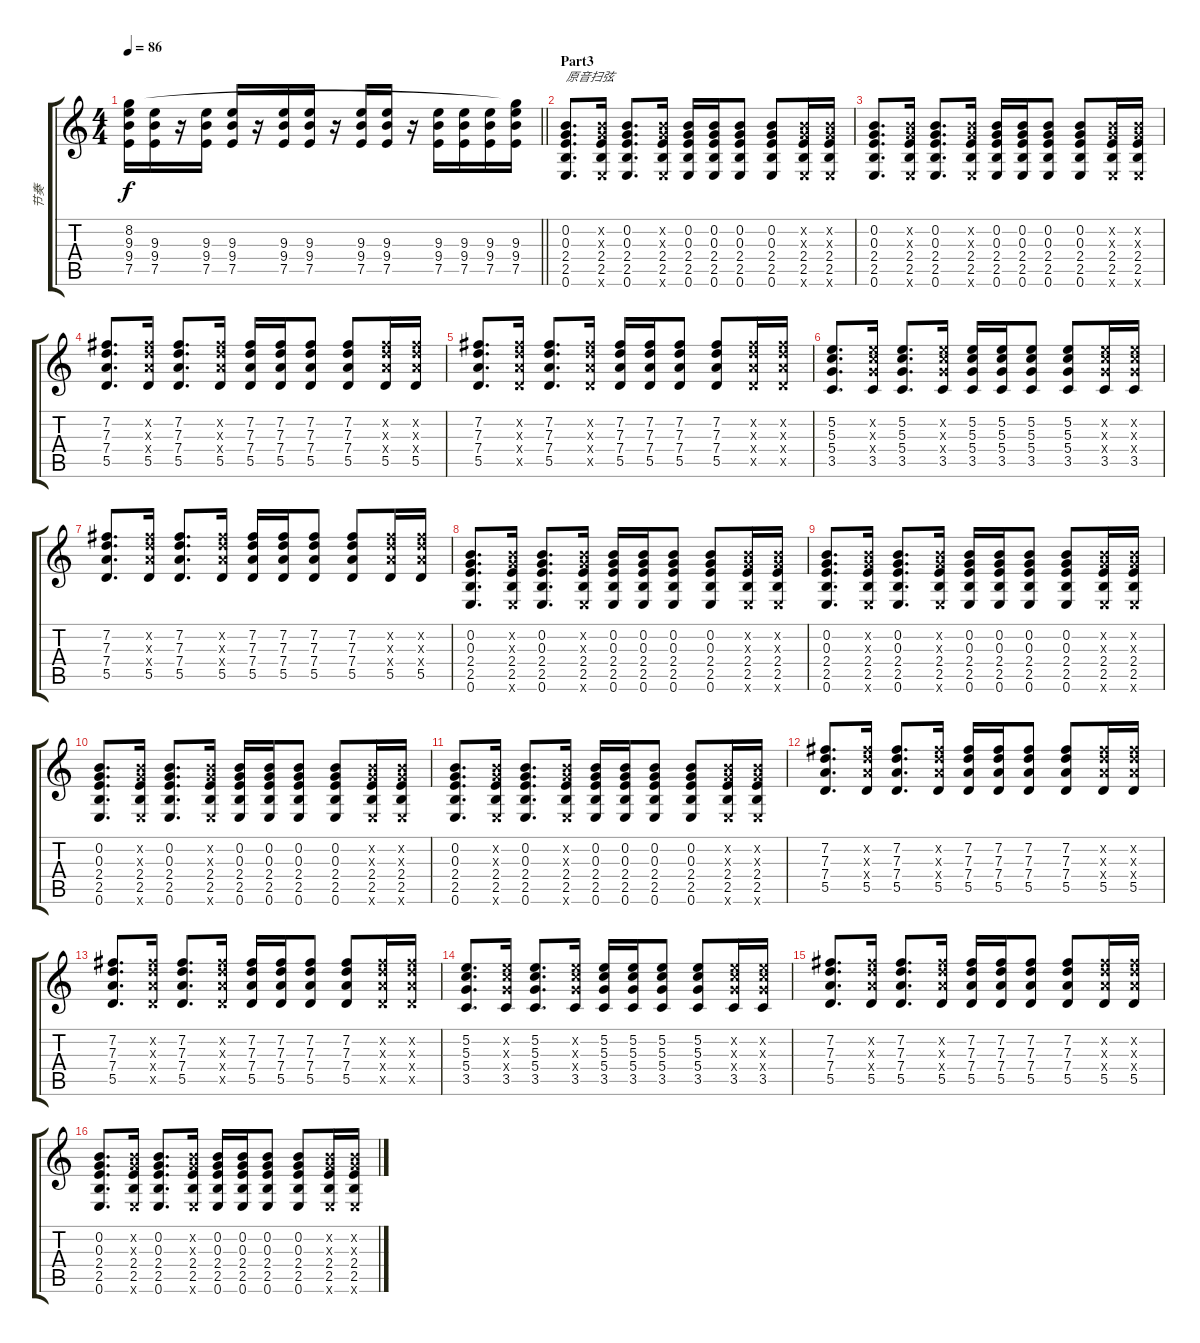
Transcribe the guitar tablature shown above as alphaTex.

\track ("节奏" "节奏") {instrument acousticguitarsteel}
\staff {score tabs}
\tuning (E4 B3 G3 D3 A2 E2) {hide}
\ts (4 4)
\tempo 86
\clef g2
\barLineRight lightlight
\ks c
(8.2 9.3 9.4 7.5).16{dy f} (9.3 9.4 7.5).16 r.16 (9.3 9.4 7.5).16 (9.3 9.4 7.5).16 r.16 (9.3 9.4 7.5).16 (9.3 9.4 7.5).16 r.16 (9.3 9.4 7.5).16 (9.3 9.4 7.5).16 r.16 (9.3 9.4 7.5).16 (9.3 9.4 7.5).16 (9.3 9.4 7.5).16 (8.2{t} 9.3 9.4 7.5).16 |
\section ("" "Part3")
(0.2 0.3 2.4 2.5 0.6).8{d txt "原音扫弦" volume 7 instrument acousticguitarsteel} (0.2{x} 0.3{x} 2.4 2.5 0.6{x}).16 (0.2 0.3 2.4 2.5 0.6).8{d} (0.2{x} 0.3{x} 2.4 2.5 0.6{x}).16 (0.2 0.3 2.4 2.5 0.6).16 (0.2 0.3 2.4 2.5 0.6).16 (0.2 0.3 2.4 2.5 0.6).8 (0.2 0.3 2.4 2.5 0.6).8 (0.2{x} 0.3{x} 2.4 2.5 0.6{x}).16 (0.2{x} 0.3{x} 2.4 2.5 0.6{x}).16 |
(0.2 0.3 2.4 2.5 0.6).8{d} (0.2{x} 0.3{x} 2.4 2.5 0.6{x}).16 (0.2 0.3 2.4 2.5 0.6).8{d} (0.2{x} 0.3{x} 2.4 2.5 0.6{x}).16 (0.2 0.3 2.4 2.5 0.6).16 (0.2 0.3 2.4 2.5 0.6).16 (0.2 0.3 2.4 2.5 0.6).8 (0.2 0.3 2.4 2.5 0.6).8 (0.2{x} 0.3{x} 2.4 2.5 0.6{x}).16 (0.2{x} 0.3{x} 2.4 2.5 0.6{x}).16 |
(7.2 7.3 7.4 5.5).8{d} (7.2{x} 7.3{x} 7.4{x} 5.5).16 (7.2 7.3 7.4 5.5).8{d} (7.2{x} 7.3{x} 7.4{x} 5.5).16 (7.2 7.3 7.4 5.5).16 (7.2 7.3 7.4 5.5).16 (7.2 7.3 7.4 5.5).8 (7.2 7.3 7.4 5.5).8 (7.2{x} 7.3{x} 7.4{x} 5.5).16 (7.2{x} 7.3{x} 7.4{x} 5.5).16 |
(7.2 7.3 7.4 5.5).8{d} (7.2{x} 7.3{x} 7.4{x} 5.5{x}).16 (7.2 7.3 7.4 5.5).8{d} (7.2{x} 7.3{x} 7.4{x} 5.5{x}).16 (7.2 7.3 7.4 5.5).16 (7.2 7.3 7.4 5.5).16 (7.2 7.3 7.4 5.5).8 (7.2 7.3 7.4 5.5).8 (7.2{x} 7.3{x} 7.4{x} 5.5{x}).16 (7.2{x} 7.3{x} 7.4{x} 5.5{x}).16 |
(5.2 5.3 5.4 3.5).8{d} (5.2{x} 5.3{x} 5.4{x} 3.5).16 (5.2 5.3 5.4 3.5).8{d} (5.2{x} 5.3{x} 5.4{x} 3.5).16 (5.2 5.3 5.4 3.5).16 (5.2 5.3 5.4 3.5).16 (5.2 5.3 5.4 3.5).8 (5.2 5.3 5.4 3.5).8 (5.2{x} 5.3{x} 5.4{x} 3.5).16 (5.2{x} 5.3{x} 5.4{x} 3.5).16 |
(7.2 7.3 7.4 5.5).8{d} (7.2{x} 7.3{x} 7.4{x} 5.5).16 (7.2 7.3 7.4 5.5).8{d} (7.2{x} 7.3{x} 7.4{x} 5.5).16 (7.2 7.3 7.4 5.5).16 (7.2 7.3 7.4 5.5).16 (7.2 7.3 7.4 5.5).8 (7.2 7.3 7.4 5.5).8 (7.2{x} 7.3{x} 7.4{x} 5.5).16 (7.2{x} 7.3{x} 7.4{x} 5.5).16 |
(0.2 0.3 2.4 2.5 0.6).8{d} (0.2{x} 0.3{x} 2.4 2.5 0.6{x}).16 (0.2 0.3 2.4 2.5 0.6).8{d} (0.2{x} 0.3{x} 2.4 2.5 0.6{x}).16 (0.2 0.3 2.4 2.5 0.6).16 (0.2 0.3 2.4 2.5 0.6).16 (0.2 0.3 2.4 2.5 0.6).8 (0.2 0.3 2.4 2.5 0.6).8 (0.2{x} 0.3{x} 2.4 2.5 0.6{x}).16 (0.2{x} 0.3{x} 2.4 2.5 0.6{x}).16 |
(0.2 0.3 2.4 2.5 0.6).8{d} (0.2{x} 0.3{x} 2.4 2.5 0.6{x}).16 (0.2 0.3 2.4 2.5 0.6).8{d} (0.2{x} 0.3{x} 2.4 2.5 0.6{x}).16 (0.2 0.3 2.4 2.5 0.6).16 (0.2 0.3 2.4 2.5 0.6).16 (0.2 0.3 2.4 2.5 0.6).8 (0.2 0.3 2.4 2.5 0.6).8 (0.2{x} 0.3{x} 2.4 2.5 0.6{x}).16 (0.2{x} 0.3{x} 2.4 2.5 0.6{x}).16 |
(0.2 0.3 2.4 2.5 0.6).8{d} (0.2{x} 0.3{x} 2.4 2.5 0.6{x}).16 (0.2 0.3 2.4 2.5 0.6).8{d} (0.2{x} 0.3{x} 2.4 2.5 0.6{x}).16 (0.2 0.3 2.4 2.5 0.6).16 (0.2 0.3 2.4 2.5 0.6).16 (0.2 0.3 2.4 2.5 0.6).8 (0.2 0.3 2.4 2.5 0.6).8 (0.2{x} 0.3{x} 2.4 2.5 0.6{x}).16 (0.2{x} 0.3{x} 2.4 2.5 0.6{x}).16 |
(0.2 0.3 2.4 2.5 0.6).8{d} (0.2{x} 0.3{x} 2.4 2.5 0.6{x}).16 (0.2 0.3 2.4 2.5 0.6).8{d} (0.2{x} 0.3{x} 2.4 2.5 0.6{x}).16 (0.2 0.3 2.4 2.5 0.6).16 (0.2 0.3 2.4 2.5 0.6).16 (0.2 0.3 2.4 2.5 0.6).8 (0.2 0.3 2.4 2.5 0.6).8 (0.2{x} 0.3{x} 2.4 2.5 0.6{x}).16 (0.2{x} 0.3{x} 2.4 2.5 0.6{x}).16 |
(7.2 7.3 7.4 5.5).8{d} (7.2{x} 7.3{x} 7.4{x} 5.5).16 (7.2 7.3 7.4 5.5).8{d} (7.2{x} 7.3{x} 7.4{x} 5.5).16 (7.2 7.3 7.4 5.5).16 (7.2 7.3 7.4 5.5).16 (7.2 7.3 7.4 5.5).8 (7.2 7.3 7.4 5.5).8 (7.2{x} 7.3{x} 7.4{x} 5.5).16 (7.2{x} 7.3{x} 7.4{x} 5.5).16 |
(7.2 7.3 7.4 5.5).8{d} (7.2{x} 7.3{x} 7.4{x} 5.5{x}).16 (7.2 7.3 7.4 5.5).8{d} (7.2{x} 7.3{x} 7.4{x} 5.5{x}).16 (7.2 7.3 7.4 5.5).16 (7.2 7.3 7.4 5.5).16 (7.2 7.3 7.4 5.5).8 (7.2 7.3 7.4 5.5).8 (7.2{x} 7.3{x} 7.4{x} 5.5{x}).16 (7.2{x} 7.3{x} 7.4{x} 5.5{x}).16 |
(5.2 5.3 5.4 3.5).8{d} (5.2{x} 5.3{x} 5.4{x} 3.5).16 (5.2 5.3 5.4 3.5).8{d} (5.2{x} 5.3{x} 5.4{x} 3.5).16 (5.2 5.3 5.4 3.5).16 (5.2 5.3 5.4 3.5).16 (5.2 5.3 5.4 3.5).8 (5.2 5.3 5.4 3.5).8 (5.2{x} 5.3{x} 5.4{x} 3.5).16 (5.2{x} 5.3{x} 5.4{x} 3.5).16 |
(7.2 7.3 7.4 5.5).8{d} (7.2{x} 7.3{x} 7.4{x} 5.5).16 (7.2 7.3 7.4 5.5).8{d} (7.2{x} 7.3{x} 7.4{x} 5.5).16 (7.2 7.3 7.4 5.5).16 (7.2 7.3 7.4 5.5).16 (7.2 7.3 7.4 5.5).8 (7.2 7.3 7.4 5.5).8 (7.2{x} 7.3{x} 7.4{x} 5.5).16 (7.2{x} 7.3{x} 7.4{x} 5.5).16 |
(0.2 0.3 2.4 2.5 0.6).8{d} (0.2{x} 0.3{x} 2.4 2.5 0.6{x}).16 (0.2 0.3 2.4 2.5 0.6).8{d} (0.2{x} 0.3{x} 2.4 2.5 0.6{x}).16 (0.2 0.3 2.4 2.5 0.6).16 (0.2 0.3 2.4 2.5 0.6).16 (0.2 0.3 2.4 2.5 0.6).8 (0.2 0.3 2.4 2.5 0.6).8 (0.2{x} 0.3{x} 2.4 2.5 0.6{x}).16 (0.2{x} 0.3{x} 2.4 2.5 0.6{x}).16
